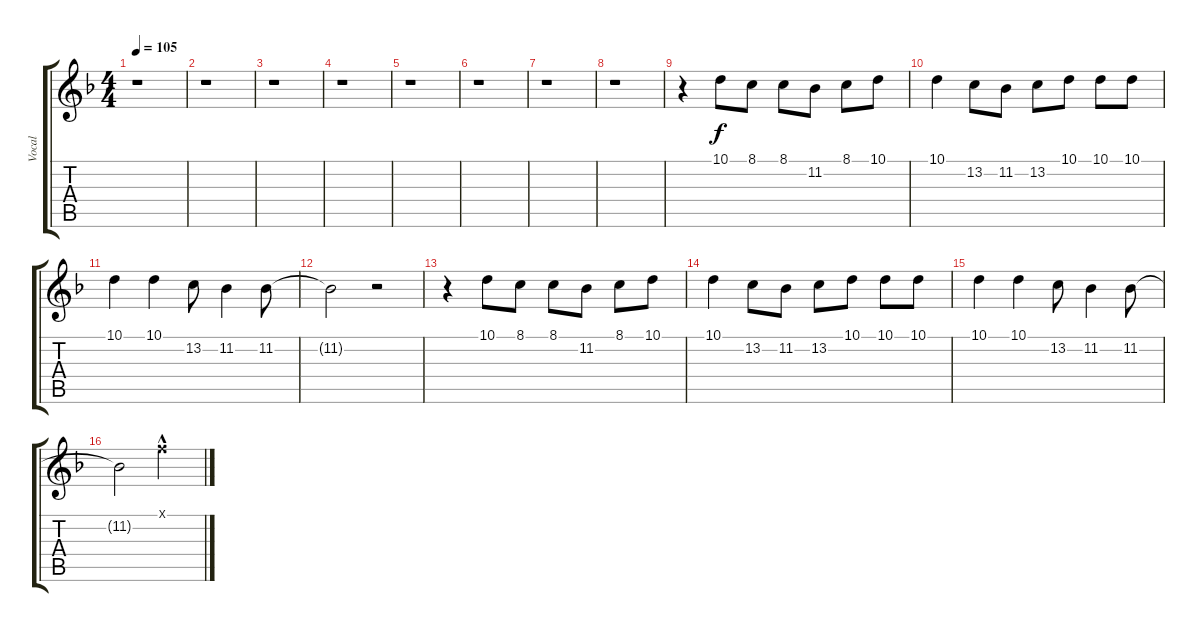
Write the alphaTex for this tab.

\track ("Vocal" "Vocal") {instrument frenchhorn}
\staff {score tabs}
\tuning (E4 B3 G3 D3 A2 E2) {hide}
\ts (4 4)
\tempo 105
\clef g2
\ks f
r.1{dy f instrument frenchhorn} |
r.1 |
r.1 |
r.1 |
r.1 |
r.1 |
r.1 |
r.1 |
r.4 10.1.8 8.1.8 8.1.8 11.2.8 8.1.8 10.1.8 |
10.1.4 13.2.8 11.2.8 13.2.8 10.1.8 10.1.8 10.1.8 |
10.1.4 10.1.4 13.2.8 11.2.4 11.2.8 |
11.2{t}.2 r.2 |
r.4 10.1.8 8.1.8 8.1.8 11.2.8 8.1.8 10.1.8 |
10.1.4 13.2.8 11.2.8 13.2.8 10.1.8 10.1.8 10.1.8 |
10.1.4 10.1.4 13.2.8 11.2.4 11.2.8 |
11.2{t}.2 13.1{hac x}.2
